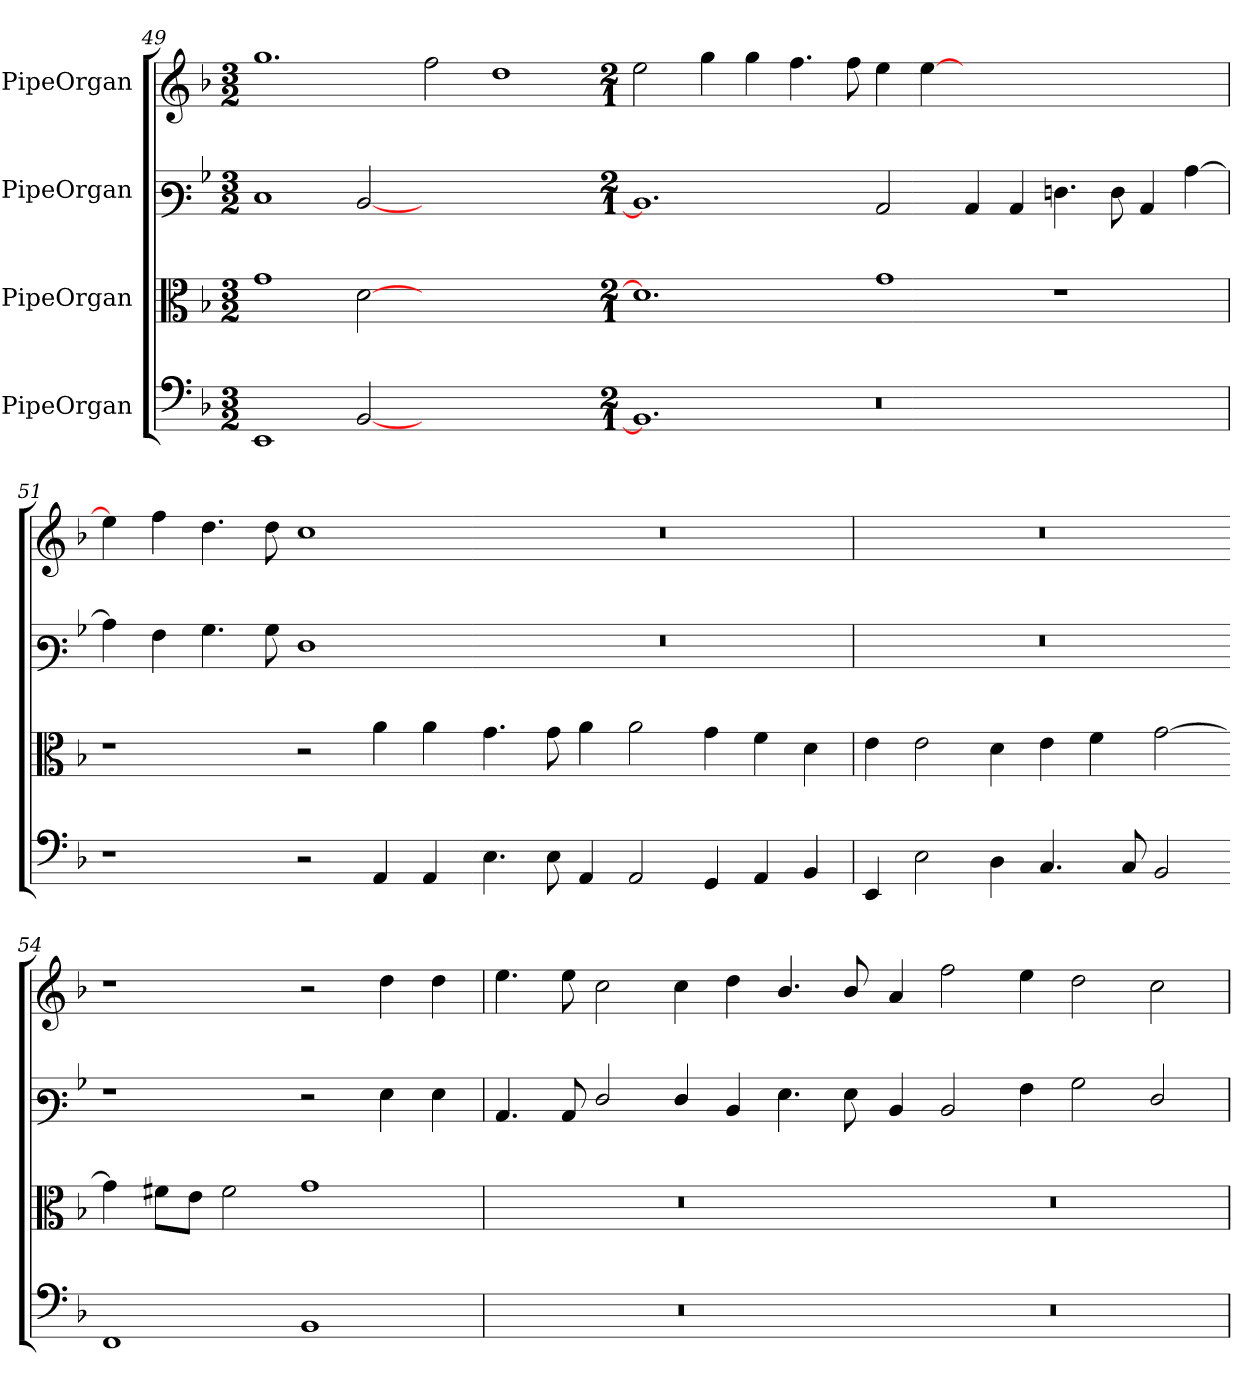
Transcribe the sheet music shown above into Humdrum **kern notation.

**kern	**kern	**kern	**kern
*part4	*part3	*part2	*part1
*staff4	*staff3	*staff2	*staff1
*I"PipeOrgan	*I"PipeOrgan	*I"PipeOrgan	*I"PipeOrgan
*clefF5	*clefC3	*clefF3	*clefG2
*k[b-]	*k[b-]	*k[b-]	*k[b-]
*F:	*F:	*F:	*F:
*M3/2	*M3/2	*M3/2	*M3/2
=49	=49	=49	=49
1CC	1g	1E	1.gg
[2GG	[2d	[2D	.
1.ryy	1.ryy	1.ryy	2ff\
.	.	.	1dd
=50-	=50-	=50-	=50-
*M2/1	*M2/1	*M2/1	*M2/1
1.GG]	1.d]	1.D]	2ee\
.	.	.	4gg\
.	.	.	4gg\
.	.	.	4.ff\
.	.	.	8ff\
0r	1g	2C/	4ee\
.	.	.	[4ee\
.	.	4C/	1.ryy
.	.	4C/	.
.	1r	4.Fn\	.
.	.	8F\	.
.	.	4C/	.
.	.	[4c\	.
=51	=51	=51	=51
1r	1r	4c\]	4ee\]
.	.	4A\	4ff\
.	.	4.B-\	4.dd\
.	.	8B-\	8dd\
2r	2r	1F	1cc
4FF/	4a\	.	.
4FF/	4a\	.	.
=52-	=52-	=52-	=52-
4.C\	4.g\	0r	0r
8C\	8g\	.	.
4FF/	4a\	.	.
2FF/	2a\	.	.
4EE/	4g\	.	.
4FF/	4f\	.	.
4GG/	4d\	.	.
=53	=53	=53	=53
4CC/	4e\	0r	0r
2C\	2e\	.	.
4BB-\	4d\	.	.
4.AA/	4e\	.	.
.	4f\	.	.
8AA/	.	.	.
2GG/	[2g\	.	.
=54-	=54-	=54-	=54-
1DD	4g\]	1r	1r
.	8f#X\L	.	.
.	8e\J	.	.
.	2f#\	.	.
1GG	1g	2r	2r
.	.	4G\	4dd\
.	.	4G\	4dd\
=55	=55	=55	=55
0r	0r	4.C/	4.ee\
.	.	8C/	8ee\
.	.	2F/	2cc\
.	.	4F/	4cc\
.	.	4D/	4dd\
.	.	4.G\	4.b-/
.	.	8G\	8b-/
=56-	=56-	=56-	=56-
0r	0r	4D/	4a/
.	.	2D/	2ff\
.	.	4A\	4ee\
.	.	2B-\	2dd\
.	.	2F/	2cc\
=	=	=	=
*-	*-	*-	*-
